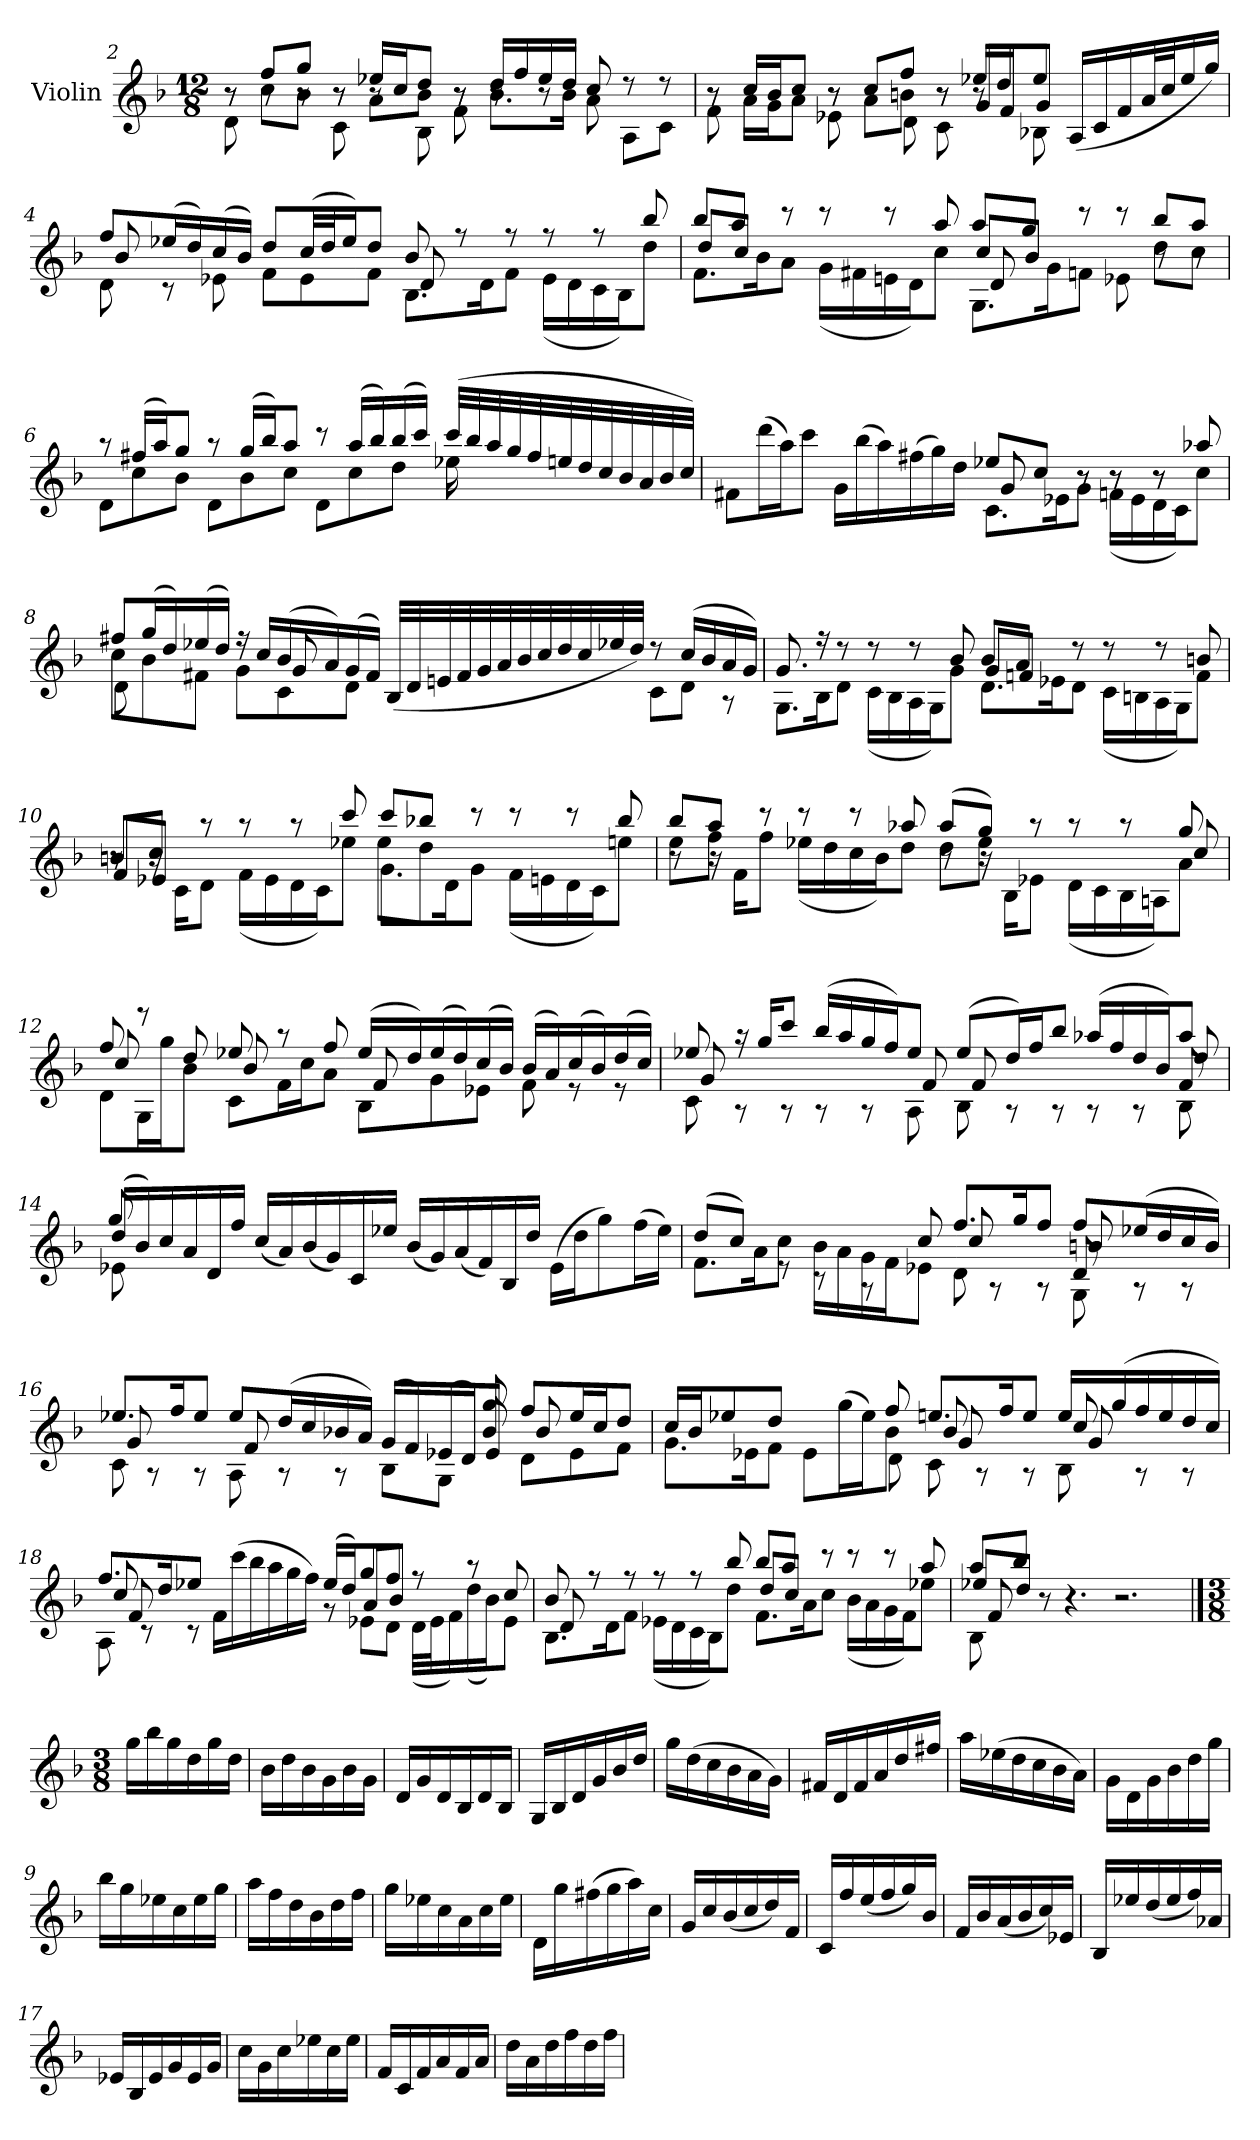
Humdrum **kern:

**kern
*part1
*staff1
*I"Violin
*I'Vln.
*clefG2
*k[b-]
*M12/8
=2
*^
*	*^
8r	8d\	8r
8ff/L	8r	8cc\L
8gg/J	8r	8b-\J
8r	8c\	8r
16ee-X/LL	8r	8a\L
16cc/J	.	.
8dd/J	8B-\	8b-\J
8r	8f\	8r
16dd/LL	8r	8.b-\L
16ff/	.	.
16ee-/	8r	.
16dd/JJ	.	16b-\Jk
8cc/	8r	8a\
8r	8A\L	4ryy
8r	8c\J	.
=3	=3	=3
8r	8r	8f\
16cc/LL	16a\LL	8r
16b-/J	16g\J	.
8cc/J	8a\J	8r
8r	8r	8e-X\
8cc/L	8a\L	8r
8ff/J	8bn\J	8d\
8r	8r	8c\
16ee-X/LL	16g/LL	8r
16dd/J	16f/J	.
8ee-/J	8g/J	8B-X\
(<16A/LL	4ryy	4ryy
16c/	.	.
16f/	.	.
32a/L	.	.
32cc/J	.	.
16ee-/	8ryy	8ryy
16gg/JJ)	.	.
=4	=4	=4
8ff/L	8d\	8b-/
(>16ee-X/L	8r	8ryy
16dd/)	.	.
(>16cc/	8e-X\	8ryy
16b-/JJ)	.	.
8dd/L	8f\L	4ryy
(>32cc/LL	8e-\	.
32dd/J	.	.
16ee-/J)	.	.
8dd/J	8f\J	8ryy
8b-/	8.B-\L	8d/
8r	.	8ryy
.	16d\K	.
8r	8f\J	8ryy
8r	(<16e-\LL	8ryy
.	16d\	.
8r	16c\	8ryy
.	16B-\J)	.
8bb-/	8dd\J	8ryy
=5	=5	=5
*	*	*^
8bb-/L	8.f\L	8dd/L	2.ryy
8aa/J	.	8cc/J	.
.	16b-\K	.	.
8r	8a\J	8ryy	.
8r	(<16g\LL	8ryy	.
.	16f#X\	.	.
8r	16en\	8ryy	.
.	16d\J)	.	.
8aa/	8cc\J	8ryy	.
8aa/L	8.G\L	8cc/L	8d/
8gg/J	.	8b-/J	8ryy
.	16g\K	.	.
8r	8fn\J	8ryy	8ryy
8r	8e-X\	8ryy	8ryy
8bb-/L	8r	8dd\L	8ryy
8aa/J	8r	8cc\J	8ryy
*	*v	*v	*v
=6	=6
8r	8d\L
(>16ff#X/LL	8cc\
16aa/J)	.
8gg/J	8b-\J
8r	8d\L
(>16gg/LL	8b-\
16bb-/J)	.
8aa/J	8cc\J
8r	8d\L
(>16aa/LL	8cc\
16bb-/)	.
(>16bb-/	8dd\J
16ccc/JJ)	.
(>32ccc/LLL	16ee-X\
32bb-/	.
32aa/	16ryy
32gg/	.
32ff#/	4ryy
32een/	.
32dd/	.
32cc/	.
32b-/	.
32a/	.
32b-/	.
32cc/JJJ)	.
=7	=7
*	*^
8f#X\L	2.ryy	2.ryy
(>16ddd\L	.	.
16aa\J)	.	.
8ccc\J	.	.
16g\LL	.	.
(>16bb-\	.	.
16aa\)	.	.
(>16ff#X\	.	.
16gg\)	.	.
16dd\JJ	.	.
8ee-X/L	8.c\L	8g/
8cc/J	.	8ryy
.	16e-X\K	.
8r	8g\J	8r
8r	(<16fn\LL	8r
.	16e-\	.
8r	16d\	8r
.	16c\J)	.
8aa-X/	8cc\J	8ryy
=8	=8	=8
8ff#X/L	8cc\L	8d\
(>16gg/L	8b-\	8ryy
16dd/)	.	.
(>16ee-X/	8f#X\J	8ryy
16dd/JJ)	.	.
16r	8g\L	8ryy
16cc/LL	.	.
(>16b-/	8c\	8g/
16a/)	.	.
(>16g/	8d\J	8ryy
16f#/JJ)	.	.
(<32B-/LLL	4ryy	4ryy
32d/	.	.
32en/	.	.
32f#/	.	.
32g/	.	.
32a/	.	.
32b-/	.	.
32cc/	.	.
32dd/	8ryy	2ryy
32cc/	.	.
32ee-X/	.	.
32dd/JJJ)	.	.
8r	8c\L	.
(>16cc/LL	8d\J	.
16b-/	.	.
16a/	8r	.
16g/JJ)	.	.
=9	=9	=9
8.g/	8.G\L	2.ryy
16r	16B-\K	.
8r	8d\J	.
8r	(<16c\LL	.
.	16B-\	.
8r	16A\	.
.	16G\J)	.
8b-/	8g\J	.
8b-/L	8.d\L	8g/L
8a/J	.	8fn/J
.	16e-X\K	.
8r	8d\J	8ryy
8r	(<16c\LL	8ryy
.	16Bn\	.
8r	16A\	8ryy
.	16G\J)	.
8bn/	8f\J	8ryy
=10	=10	=10
8bn/L	8r	8f/L
8cc/J	16r	8e-X/J
.	16c\KL	.
8r	8d\J	8ryy
8r	(<16f\LL	8ryy
.	16e-\	.
8r	16d\	8ryy
.	16c\J)	.
8ccc/	8ee-X\J	8ryy
8ccc/L	8.g\L	8ee-\L
8bb-X/J	.	8dd\J
.	16d\K	.
8r	8g\J	8ryy
8r	(<16f\LL	8ryy
.	16en\	.
8r	16d\	8ryy
.	16c\J)	.
8bb-/	8een\J	8ryy
=11	=11	=11
8bb-/L	8r	8ee\L
8aa/J	16r	8ff\J
.	16f\KL	.
8r	8ff\J	8ryy
8r	(<16ee-X\LL	8ryy
.	16dd\	.
8r	16cc\	8ryy
.	16b-\J)	.
8aa-X/	8dd\J	8ryy
(>8aa-/L	8r	8dd\L
8gg/J)	16r	8ee-\J
.	16B-\KL	.
8r	8e-X\J	8ryy
8r	(<16d\LL	8ryy
.	16c\	.
8r	16B-\	8ryy
.	16An\J)	.
8gg/	8a\J	8cc/
=12	=12	=12
8ff/	8d\L	8cc/
8r	16G\L	8ryy
.	16gg\J	.
8dd/	8b-\J	8ryy
8ee-X/	8c\L	8b-/
8r	16f\L	8ryy
.	16cc\J	.
8ff/	8a\J	8ryy
(>16ee-/LL	8B-\L	8f/
16dd/)	.	.
(>16ee-/	8g\	8ryy
16dd/)	.	.
(>16cc/	8e-X\J	8ryy
16b-/JJ)	.	.
(>16b-/LL	8f\	8ryy
16a/)	.	.
(>16cc/	8r	8ryy
16b-/)	.	.
(>16dd/	8r	8ryy
16cc/JJ)	.	.
=13	=13	=13
*	*	*^
8ee-X/	8c\	8g/	8ryy
16r	8r	8ryy	8ryy
16gg/KL	.	.	.
8ccc/J	8r	8ryy	8ryy
(>16bb-/LL	8r	8ryy	8ryy
16aa/	.	.	.
16gg/	8r	8ryy	8ryy
16ff/J)	.	.	.
8ee-/J	8A\	8f/	8ryy
(>8ee-/L	8B-\	8f/	8ryy
16dd/L)	8r	8ryy	8ryy
16ff/J	.	.	.
8bb-/J	8r	8ryy	8ryy
(>16aa-X/LL	8r	8ryy	8ryy
16ff/	.	.	.
16dd/	8r	8ryy	8ryy
16b-/J)	.	.	.
8aa-/J	8B-\	8dd/	8f/
*	*	*v	*v
=14	=14	=14
(<16dd/LL	8e-X\	8gg/
16b-/)	.	.
16cc/	8ryy	8ryy
16a/	.	.
16d/	8ryy	8ryy
16ff/JJ	.	.
(<16cc/LL	4ryy	4ryy
16a/)	.	.
(<16b-/	.	.
16g/)	.	.
16c/	8ryy	8ryy
16ee-X/JJ	.	.
(<16b-/LL	4ryy	4ryy
16g/)	.	.
(<16a/	.	.
16f/)	.	.
16B-/	8ryy	8ryy
16dd/JJ	.	.
(>16e-\LL	4ryy	4ryy
16dd\J	.	.
8gg\)	.	.
(>16ff\L	8ryy	8ryy
16ee-\JJ)	.	.
=15	=15	=15
*	*	*^
(>8dd/L	8.f\L	8ryy	2.ryy
8cc/J)	.	8ryy	.
.	16a\K	.	.
8ryy	8cc\J	8r	.
8ryy	16b-\LL	8r	.
.	16a\	.	.
8ryy	16g\	8r	.
.	16f\J	.	.
8cc/	8e-X\J	8ryy	.
8.ff/L	8d\	8cc/	8ryy
.	8r	8ryy	8ryy
16gg/K	.	.	.
8ff/J	8r	8ryy	8ryy
8ff/L	8G\	8bn/	8d/
(>16ee-X/L	8r	8ryy	8ryy
16dd/	.	.	.
16cc/	8r	8ryy	8ryy
16b/JJ)	.	.	.
*	*	*v	*v
=16	=16	=16
8.ee-X/L	8c\	8g/
.	8r	8ryy
16ff/K	.	.
8ee-/J	8r	8ryy
8ee-/L	8A\	8f/
(>16dd/L	8r	8ryy
16cc/	.	.
16b-X/	8r	8ryy
16a/JJ)	.	.
(>16g/LL	8B-\L	8ryy
16f/)	.	.
(>16e-X/	8G\J	8ryy
16d/J)	.	.
8e-/J	8b-/	8gg/
8ff/L	8d\L	8b-/
16ee-/L	8e-\	8ryy
16cc/J	.	.
8dd/J	8f\J	8ryy
=17	=17	=17
*	*	*^
16cc/LL	8.g\L	8ryy	2.ryy
16b-/J	.	.	.
8ee-X/	.	8ryy	.
.	16e-X\K	.	.
8dd/J	8f\J	8ryy	.
8ryy	8e-\L	4ryy	.
8ryy	(<16gg\L	.	.
.	16ee-\J)	.	.
8ff/	8b-\J	8d\	.
8.een/L	8c\	8b-/	8g/
.	8r	8ryy	8ryy
16ff/K	.	.	.
8ee/J	8r	8ryy	8ryy
16ee/LL	8B-\	8cc/	8g/
(>16gg/	.	.	.
16ff/	8r	8ryy	8ryy
16ee/	.	.	.
16dd/	8r	8ryy	8ryy
16cc/JJ)	.	.	.
=18	=18	=18	=18
8.ff/L	8A\	8cc/	8f/
.	8r	8ryy	8ryy
16dd/K	.	.	.
8ee-X/J	8r	8ryy	8ryy
4ryy	16f\LL	4ryy	4ryy
.	(>16ccc\	.	.
.	16bb-\	.	.
.	16aa\	.	.
8ryy	16gg\	8ryy	8ryy
.	16ff\JJ)	.	.
(>16ee-/LL	8r	8ryy	8ryy
16dd/J)	.	.	.
8gg/	8e-X\L	8a/L	8ryy
8ff/J	8d\J	8b-/J	8ryy
8r	(<32d\LLL	8ryy	8ryy
.	32e-\J	.	.
.	16f\)	.	.
8r	(<16dd\	8ryy	8ryy
.	16b-\J)	.	.
8cc/	8e-\J	8ryy	8ryy
*	*	*v	*v
=19	=19	=19
8b-/	8.B-\L	8d/
8r	.	8ryy
.	16d\K	.
8r	8f\J	8ryy
8r	(<16e-X\LL	8ryy
.	16d\	.
8r	16c\	8ryy
.	16B-\J)	.
8bb-/	8dd\J	8ryy
8bb-/L	8.f\L	8dd/L
8aa/J	.	8cc/J
.	16a\K	.
8r	8cc\J	8ryy
8r	(<16b-\LL	8ryy
.	16a\	.
8r	16g\	8ryy
.	16f\J)	.
8aa/	8ee-X\J	8ryy
=20	=20	=20
*	*	*^
8aa/L	8B-\	8ee-X/L	8f/
8bb-/J	8ryy	8dd/J	8ryy
8r	8ryy	8ryy	8ryy
4.r	4.ryy	4.ryy	4.ryy
2.r	2.ryy	2.ryy	2.ryy
*v	*v	*v	*v
==1
*M3/8
*^
*	*^
*	*	*^
!LO:TX:a:B:t=Presto	!	!	!
*v	*v	*v	*v
16gg\LL
16bb-\
16gg\
16dd\
16gg\
16dd\JJ
=2
16b-\LL
16dd\
16b-\
16g\
16b-\
16g\JJ
=3
16d/LL
16g/
16d/
16B-/
16d/
16B-/JJ
=4
16G/LL
16B-/
16d/
16g/
16b-/
16dd/JJ
=5
16gg\LL
(>16dd\
16cc\
16b-\
16a\
16g\JJ)
=6
16f#X/LL
16d/
16f#/
16a/
16dd/
16ff#X/JJ
=7
16aa\LL
(>16ee-X\
16dd\
16cc\
16b-\
16a\JJ)
=8
16g\LL
16d\
16g\
16b-\
16dd\
16gg\JJ
=9
16bb-\LL
16gg\
16ee-X\
16cc\
16ee-\
16gg\JJ
=10
16aa\LL
16ff\
16dd\
16b-\
16dd\
16ff\JJ
=11
16gg\LL
16ee-X\
16cc\
16a\
16cc\
16ee-\JJ
=12
16d\LL
16gg\
(>16ff#X\
16gg\
16aa\)
16cc\JJ
=13
16g/LL
16cc/
(<16b-/
16cc/
16dd/)
16f/JJ
=14
16c/LL
16ff/
(<16ee/
16ff/
16gg/)
16b-/JJ
=15
16f/LL
16b-/
(<16a/
16b-/
16cc/)
16e-X/JJ
=16
16B-/LL
16ee-X/
(<16dd/
16ee-/
16ff/)
16a-X/JJ
=17
16e-X/LL
16B-/
16e-/
16g/
16e-/
16g/JJ
=18
16cc\LL
16g\
16cc\
16ee-X\
16cc\
16ee-\JJ
=19
16f/LL
16c/
16f/
16a/
16f/
16a/JJ
=20
16dd\LL
16a\
16dd\
16ff\
16dd\
16ff\JJ
=
*-
